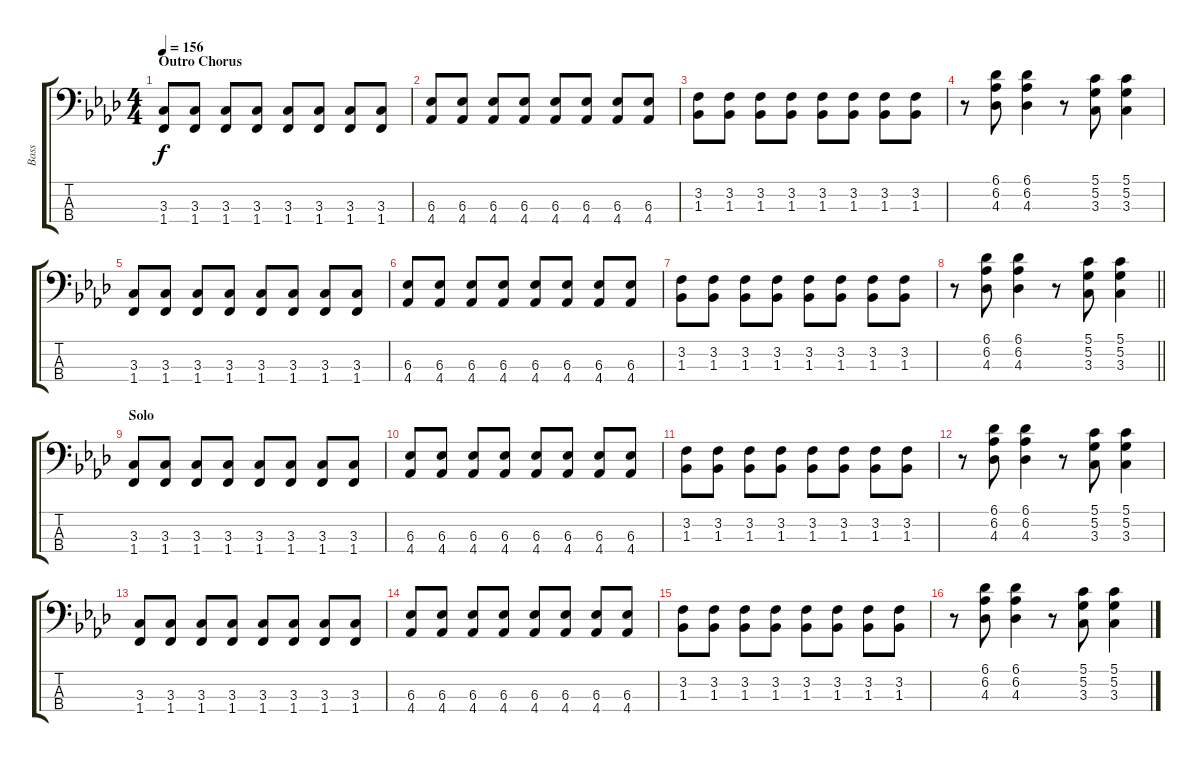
\track ("Bass" "Bass") {instrument electricbasspick}
\staff {score tabs}
\tuning (G2 D2 A1 E1) {hide}
\ts (4 4)
\section ("" "Outro Chorus")
\tempo 156
\clef f4
\ks ab
(3.3 1.4).8{dy f} (3.3 1.4).8 (3.3 1.4).8 (3.3 1.4).8 (3.3 1.4).8 (3.3 1.4).8 (3.3 1.4).8 (3.3 1.4).8 |
(6.3 4.4).8 (6.3 4.4).8 (6.3 4.4).8 (6.3 4.4).8 (6.3 4.4).8 (6.3 4.4).8 (6.3 4.4).8 (6.3 4.4).8 |
(3.2 1.3).8 (3.2 1.3).8 (3.2 1.3).8 (3.2 1.3).8 (3.2 1.3).8 (3.2 1.3).8 (3.2 1.3).8 (3.2 1.3).8 |
r.8 (6.1 6.2 4.3).8 (6.1 6.2 4.3).4 r.8 (5.1 5.2 3.3).8 (5.1 5.2 3.3).4 |
(3.3 1.4).8 (3.3 1.4).8 (3.3 1.4).8 (3.3 1.4).8 (3.3 1.4).8 (3.3 1.4).8 (3.3 1.4).8 (3.3 1.4).8 |
(6.3 4.4).8 (6.3 4.4).8 (6.3 4.4).8 (6.3 4.4).8 (6.3 4.4).8 (6.3 4.4).8 (6.3 4.4).8 (6.3 4.4).8 |
(3.2 1.3).8 (3.2 1.3).8 (3.2 1.3).8 (3.2 1.3).8 (3.2 1.3).8 (3.2 1.3).8 (3.2 1.3).8 (3.2 1.3).8 |
\barLineRight lightlight
r.8 (6.1 6.2 4.3).8 (6.1 6.2 4.3).4 r.8 (5.1 5.2 3.3).8 (5.1 5.2 3.3).4 |
\section ("" "Solo")
(3.3 1.4).8 (3.3 1.4).8 (3.3 1.4).8 (3.3 1.4).8 (3.3 1.4).8 (3.3 1.4).8 (3.3 1.4).8 (3.3 1.4).8 |
(6.3 4.4).8 (6.3 4.4).8 (6.3 4.4).8 (6.3 4.4).8 (6.3 4.4).8 (6.3 4.4).8 (6.3 4.4).8 (6.3 4.4).8 |
(3.2 1.3).8 (3.2 1.3).8 (3.2 1.3).8 (3.2 1.3).8 (3.2 1.3).8 (3.2 1.3).8 (3.2 1.3).8 (3.2 1.3).8 |
r.8 (6.1 6.2 4.3).8 (6.1 6.2 4.3).4 r.8 (5.1 5.2 3.3).8 (5.1 5.2 3.3).4 |
(3.3 1.4).8 (3.3 1.4).8 (3.3 1.4).8 (3.3 1.4).8 (3.3 1.4).8 (3.3 1.4).8 (3.3 1.4).8 (3.3 1.4).8 |
(6.3 4.4).8 (6.3 4.4).8 (6.3 4.4).8 (6.3 4.4).8 (6.3 4.4).8 (6.3 4.4).8 (6.3 4.4).8 (6.3 4.4).8 |
(3.2 1.3).8 (3.2 1.3).8 (3.2 1.3).8 (3.2 1.3).8 (3.2 1.3).8 (3.2 1.3).8 (3.2 1.3).8 (3.2 1.3).8 |
r.8 (6.1 6.2 4.3).8 (6.1 6.2 4.3).4 r.8 (5.1 5.2 3.3).8 (5.1 5.2 3.3).4
